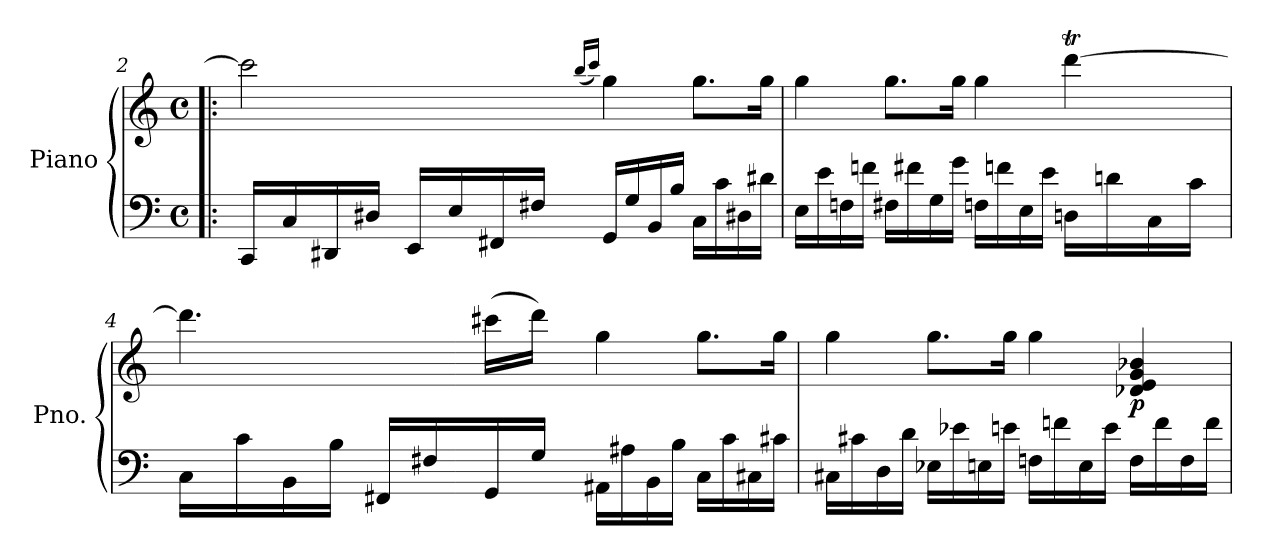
**kern	**kern	**dynam
*part1	*part1	*part1
*staff2	*staff1	*staff1/2
*I"Piano	*	*
*I'Pno.	*	*
*clefF4	*clefG2	*
*k[]	*k[]	*
*M4/4	*M4/4	*
*met(c)	*met(c)	*
=2!|:	=2!|:	=2!|:
*	*^	*
16CC/LL	2ccc\]	32ddd!yy	.
.	.	32ccc!yy	.
16C/	.	32ddd!yy	.
.	.	32ccc!yy	.
16DD#X/	.	32ddd!yy	.
.	.	32ccc!yy	.
16D#X/JJ	.	32ddd!yy	.
.	.	32ccc!yy	.
16EE/LL	.	32ddd!yy	.
.	.	32ccc!yy	.
16E/	.	32ddd!yy	.
.	.	32ccc!yy	.
16FF#X/	.	32ddd!yy	.
.	.	32ccc!yy	.
16F#X/JJ	.	32bb!yy	.
.	.	32ccc!yy	.
.	(<16qbb/LL	.	.
.	16qccc/JJ)	.	.
16GG/LL	4gg\	2ryy	.
16G/	.	.	.
16BB/	.	.	.
16B/JJ	.	.	.
16C\LL	8.gg\L	.	.
16c\	.	.	.
16D#X\	.	.	.
16d#X\JJ	16gg\Jk	.	.
!!LO:LB:g=z	!!
=3	=3	=3	=3
16E\LL	4gg\	2ryy	.
16e\	.	.	.
16Fn\	.	.	.
16fn\JJ	.	.	.
16F#X\LL	8.gg\L	.	.
16f#X\	.	.	.
16G\	.	.	.
16g\JJ	16gg\Jk	.	.
16Fn\LL	4gg\	4ryy	.
16fn\	.	.	.
16E\	.	.	.
16e\JJ	.	.	.
16Dn\LL	[4dddT\	32eee!yy	.
.	.	32ddd!yy	.
16dn\	.	32eee!yy	.
.	.	32ddd!yy	.
16C\	.	32eee!yy	.
.	.	32ddd!yy	.
16c\JJ	.	32eee!yy	.
.	.	32ddd!yy	.
=4	=4	=4	=4
16C\LL	4.ddd\]	32eee!yy	.
.	.	32ddd!yy	.
16c\	.	32eee!yy	.
.	.	32ddd!yy	.
16BB\	.	32eee!yy	.
.	.	32ddd!yy	.
16B\JJ	.	32eee!yy	.
.	.	32ddd!yy	.
16FF#X/LL	.	32eee!yy	.
.	.	32ddd!yy	.
16F#X/	.	32eee!yy	.
.	.	32dddTTT!yy	.
16GG/	(>16ccc#X\LL	32eee!yy	.
.	.	32ddd!yy	.
16G/JJ	16ddd\JJ)	32ccc#!yy	.
.	.	32ddd!yy	.
16AA#X\LL	4gg\	2ryy	.
16A#X\	.	.	.
16BB\	.	.	.
16B\JJ	.	.	.
16C\LL	8.gg\L	.	.
16c\	.	.	.
16C#X\	.	.	.
16c#X\JJ	16gg\Jk	.	.
*	*v	*v	*
!!LO:LB:g=z
=5	=5	=5
16C#X\LL	4gg\	.
16c#X\	.	.
16D\	.	.
16d\JJ	.	.
16E-X\LL	8.gg\L	.
16e-X\	.	.
16En\	.	.
16en\JJ	16gg\Jk	.
16Fn\LL	4gg\	.
16fn\	.	.
16E\	.	.
16e\JJ	.	.
!	!	!LO:DY:b
16F\LL	4d-X/ 4e/ 4g/ 4b-X/	p
16f\	.	.
16F\	.	.
16f\JJ	.	.
=	=	=
*-	*-	*-
